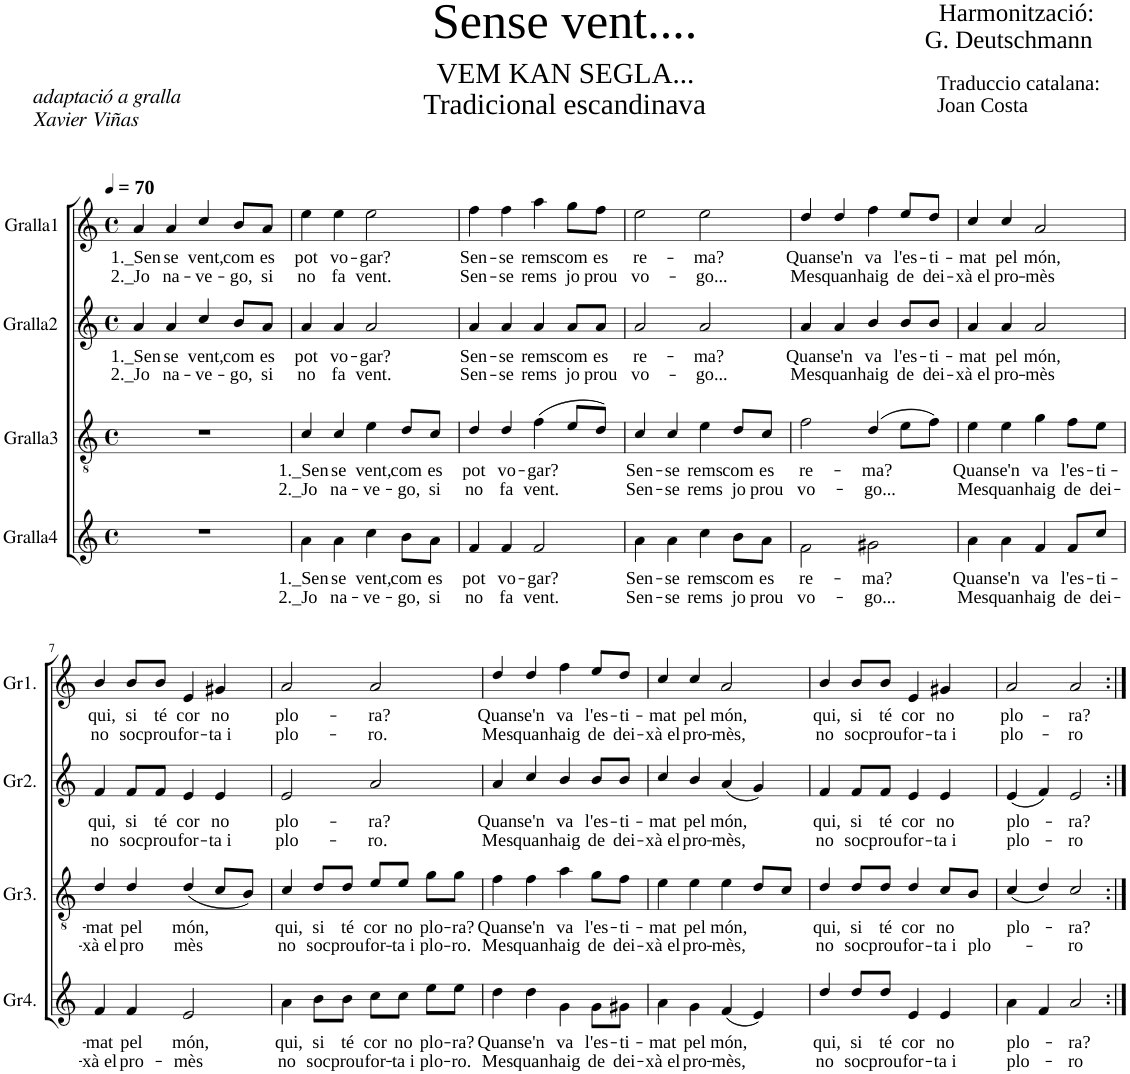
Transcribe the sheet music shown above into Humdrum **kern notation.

**kern	**text	**text	**kern	**text	**text	**kern	**text	**text	**kern	**text	**text
*part4	*part4	*part4	*part3	*part3	*part3	*part2	*part2	*part2	*part1	*part1	*part1
*staff4	*staff4	*staff4	*staff3	*staff3	*staff3	*staff2	*staff2	*staff2	*staff1	*staff1	*staff1
*I"Gralla4	*	*	*I"Gralla3	*	*	*I"Gralla2	*	*	*I"Gralla1	*	*
*I'Gr4.	*	*	*I'Gr3.	*	*	*I'Gr2.	*	*	*I'Gr1.	*	*
*clefG2	*	*	*clefGv2	*	*	*clefG2	*	*	*clefG2	*	*
*k[]	*	*	*k[]	*	*	*k[]	*	*	*k[]	*	*
*M4/4	*	*	*M4/4	*	*	*M4/4	*	*	*M4/4	*	*
*met(c)	*	*	*met(c)	*	*	*met(c)	*	*	*met(c)	*	*
*MM70	*	*	*MM70	*	*	*MM70	*	*	*MM70	*	*
=1	=1	=1	=1	=1	=1	=1	=1	=1	=1	=1	=1
!	!	!	!	!	!	!	!LO:LY:b	!LO:LY:b	!	!LO:LY:b	!LO:LY:b
1r	.	.	1r	.	.	4a/	1._Sen-	2._Jo	4a/	1._Sen-	2._Jo
!	!	!	!	!	!	!	!LO:LY:b	!LO:LY:b	!	!LO:LY:b	!LO:LY:b
.	.	.	.	.	.	4a/	-se	na-	4a/	-se	na-
!	!	!	!	!	!	!	!LO:LY:b	!LO:LY:b	!	!LO:LY:b	!LO:LY:b
.	.	.	.	.	.	4cc/	vent,	-ve-	4cc/	vent,	-ve-
!	!	!	!	!	!	!	!LO:LY:b	!LO:LY:b	!	!LO:LY:b	!LO:LY:b
.	.	.	.	.	.	8b/L	com	-go,	8b/L	com	-go,
!	!	!	!	!	!	!	!LO:LY:b	!LO:LY:b	!	!LO:LY:b	!LO:LY:b
.	.	.	.	.	.	8a/J	es	si	8a/J	es	si
=2	=2	=2	=2	=2	=2	=2	=2	=2	=2	=2	=2
!	!LO:LY:b	!LO:LY:b	!	!LO:LY:b	!LO:LY:b	!	!LO:LY:b	!LO:LY:b	!	!LO:LY:b	!LO:LY:b
4a\	1._Sen-	2._Jo	4c/	1._Sen-	2._Jo	4a/	pot	no	4ee\	pot	no
!	!LO:LY:b	!LO:LY:b	!	!LO:LY:b	!LO:LY:b	!	!LO:LY:b	!LO:LY:b	!	!LO:LY:b	!LO:LY:b
4a\	-se	na-	4c/	-se	na-	4a/	vo-	fa	4ee\	vo-	fa
!	!LO:LY:b	!LO:LY:b	!	!LO:LY:b	!LO:LY:b	!	!LO:LY:b	!LO:LY:b	!	!LO:LY:b	!LO:LY:b
4cc\	vent,	-ve-	4e\	vent,	-ve-	2a/	-gar?	vent.	2ee\	-gar?	vent.
!	!LO:LY:b	!LO:LY:b	!	!LO:LY:b	!LO:LY:b	!	!	!	!	!	!
8b\L	com	-go,	8d/L	com	-go,	.	.	.	.	.	.
!	!LO:LY:b	!LO:LY:b	!	!LO:LY:b	!LO:LY:b	!	!	!	!	!	!
8a\J	es	si	8c/J	es	si	.	.	.	.	.	.
=3	=3	=3	=3	=3	=3	=3	=3	=3	=3	=3	=3
!	!LO:LY:b	!LO:LY:b	!	!LO:LY:b	!LO:LY:b	!	!LO:LY:b	!LO:LY:b	!	!LO:LY:b	!LO:LY:b
4f/	pot	no	4d/	pot	no	4a/	Sen-	Sen-	4ff\	Sen-	Sen-
!	!LO:LY:b	!LO:LY:b	!	!LO:LY:b	!LO:LY:b	!	!LO:LY:b	!LO:LY:b	!	!LO:LY:b	!LO:LY:b
4f/	vo-	fa	4d/	vo-	fa	4a/	-se	-se	4ff\	-se	-se
!	!LO:LY:b	!LO:LY:b	!	!LO:LY:b	!LO:LY:b	!	!LO:LY:b	!LO:LY:b	!	!LO:LY:b	!LO:LY:b
2f/	-gar?	vent.	(4f\	-gar?	vent.	4a/	rems	rems	4aa\	rems	rems
!	!	!	!	!	!	!	!LO:LY:b	!LO:LY:b	!	!LO:LY:b	!LO:LY:b
.	.	.	8e/L	.	.	8a/L	com	jo	8gg\L	com	jo
!	!	!	!	!	!	!	!LO:LY:b	!LO:LY:b	!	!LO:LY:b	!LO:LY:b
.	.	.	8d/J)	.	.	8a/J	es	prou	8ff\J	es	prou
=4	=4	=4	=4	=4	=4	=4	=4	=4	=4	=4	=4
!	!LO:LY:b	!LO:LY:b	!	!LO:LY:b	!LO:LY:b	!	!LO:LY:b	!LO:LY:b	!	!LO:LY:b	!LO:LY:b
4a\	Sen-	Sen-	4c/	Sen-	Sen-	2a/	re-	vo-	2ee\	re-	vo-
!	!LO:LY:b	!LO:LY:b	!	!LO:LY:b	!LO:LY:b	!	!	!	!	!	!
4a\	-se	-se	4c/	-se	-se	.	.	.	.	.	.
!	!LO:LY:b	!LO:LY:b	!	!LO:LY:b	!LO:LY:b	!	!LO:LY:b	!LO:LY:b	!	!LO:LY:b	!LO:LY:b
4cc\	rems	rems	4e\	rems	rems	2a/	-ma?	-go...	2ee\	-ma?	-go...
!	!LO:LY:b	!LO:LY:b	!	!LO:LY:b	!LO:LY:b	!	!	!	!	!	!
8b\L	com	jo	8d/L	com	jo	.	.	.	.	.	.
!	!LO:LY:b	!LO:LY:b	!	!LO:LY:b	!LO:LY:b	!	!	!	!	!	!
8a\J	es	prou	8c/J	es	prou	.	.	.	.	.	.
=5	=5	=5	=5	=5	=5	=5	=5	=5	=5	=5	=5
!	!LO:LY:b	!LO:LY:b	!	!LO:LY:b	!LO:LY:b	!	!LO:LY:b	!LO:LY:b	!	!LO:LY:b	!LO:LY:b
2f\	re-	vo-	2f\	re-	vo-	4a/	Quan	Mes	4dd/	Quan	Mes
!	!	!	!	!	!	!	!LO:LY:b	!LO:LY:b	!	!LO:LY:b	!LO:LY:b
.	.	.	.	.	.	4a/	se'n	quan	4dd/	se'n	quan
!	!LO:LY:b	!LO:LY:b	!	!LO:LY:b	!LO:LY:b	!	!LO:LY:b	!LO:LY:b	!	!LO:LY:b	!LO:LY:b
2g#X\	-ma?	-go...	(4d/	-ma?	-go...	4b/	va	haig	4ff\	va	haig
!	!	!	!	!	!	!	!LO:LY:b	!LO:LY:b	!	!LO:LY:b	!LO:LY:b
.	.	.	8e\L	.	.	8b/L	l'es-	de	8ee/L	l'es-	de
!	!	!	!	!	!	!	!LO:LY:b	!LO:LY:b	!	!LO:LY:b	!LO:LY:b
.	.	.	8f\J)	.	.	8b/J	-ti-	dei-	8dd/J	-ti-	dei-
=6	=6	=6	=6	=6	=6	=6	=6	=6	=6	=6	=6
!	!LO:LY:b	!LO:LY:b	!	!LO:LY:b	!LO:LY:b	!	!LO:LY:b	!LO:LY:b	!	!LO:LY:b	!LO:LY:b
4a\	Quan	Mes	4e\	Quan	Mes	4a/	-mat	-xà el	4cc/	-mat	-xà el
!	!LO:LY:b	!LO:LY:b	!	!LO:LY:b	!LO:LY:b	!	!LO:LY:b	!LO:LY:b	!	!LO:LY:b	!LO:LY:b
4a\	se'n	quan	4e\	se'n	quan	4a/	pel	pro-	4cc/	pel	pro-
!	!LO:LY:b	!LO:LY:b	!	!LO:LY:b	!LO:LY:b	!	!LO:LY:b	!LO:LY:b	!	!LO:LY:b	!LO:LY:b
4f/	va	haig	4g\	va	haig	2a/	món,	-mès	2a/	món,	-mès
!	!LO:LY:b	!LO:LY:b	!	!LO:LY:b	!LO:LY:b	!	!	!	!	!	!
8f/L	l'es-	de	8f\L	l'es-	de	.	.	.	.	.	.
!	!LO:LY:b	!LO:LY:b	!	!LO:LY:b	!LO:LY:b	!	!	!	!	!	!
8cc/J	-ti-	dei-	8e\J	-ti-	dei-	.	.	.	.	.	.
!!LO:LB:g=z
=7	=7	=7	=7	=7	=7	=7	=7	=7	=7	=7	=7
!	!LO:LY:b	!LO:LY:b	!	!LO:LY:b	!LO:LY:b	!	!LO:LY:b	!LO:LY:b	!	!LO:LY:b	!LO:LY:b
4f/	-mat	-xà el	4d/	-mat	-xà el	4f/	qui,	no	4b/	qui,	no
!	!LO:LY:b	!LO:LY:b	!	!LO:LY:b	!LO:LY:b	!	!LO:LY:b	!LO:LY:b	!	!LO:LY:b	!LO:LY:b
4f/	pel	pro-	4d/	pel	pro	8f/L	si	soc	8b/L	si	soc
!	!	!	!	!	!	!	!LO:LY:b	!LO:LY:b	!	!LO:LY:b	!LO:LY:b
.	.	.	.	.	.	8f/J	té	prou	8b/J	té	prou
!	!LO:LY:b	!LO:LY:b	!	!LO:LY:b	!LO:LY:b	!	!LO:LY:b	!LO:LY:b	!	!LO:LY:b	!LO:LY:b
2e/	món,	-mès	(4d/	món,	-mès	4e/	cor	for-	4e/	cor	for-
!	!	!	!	!	!	!	!LO:LY:b	!LO:LY:b	!	!LO:LY:b	!LO:LY:b
.	.	.	8c/L	.	.	4e/	no	-ta i	4g#X/	no	-ta i
.	.	.	8B/J)	.	.	.	.	.	.	.	.
=8	=8	=8	=8	=8	=8	=8	=8	=8	=8	=8	=8
!	!LO:LY:b	!LO:LY:b	!	!LO:LY:b	!LO:LY:b	!	!LO:LY:b	!LO:LY:b	!	!LO:LY:b	!LO:LY:b
4a\	qui,	no	4c/	qui,	no	2e/	plo-	plo-	2a/	plo-	plo-
!	!LO:LY:b	!LO:LY:b	!	!LO:LY:b	!LO:LY:b	!	!	!	!	!	!
8b\L	si	soc	8d/L	si	soc	.	.	.	.	.	.
!	!LO:LY:b	!LO:LY:b	!	!LO:LY:b	!LO:LY:b	!	!	!	!	!	!
8b\J	té	prou	8d/J	té	prou	.	.	.	.	.	.
!	!LO:LY:b	!LO:LY:b	!	!LO:LY:b	!LO:LY:b	!	!LO:LY:b	!LO:LY:b	!	!LO:LY:b	!LO:LY:b
8cc\L	cor	for-	8e/L	cor	for-	2a/	-ra?	-ro.	2a/	-ra?	-ro.
!	!LO:LY:b	!LO:LY:b	!	!LO:LY:b	!LO:LY:b	!	!	!	!	!	!
8cc\J	no	-ta i	8e/J	no	-ta i	.	.	.	.	.	.
!	!LO:LY:b	!LO:LY:b	!	!LO:LY:b	!LO:LY:b	!	!	!	!	!	!
8ee\L	plo-	plo-	8g\L	plo-	plo-	.	.	.	.	.	.
!	!LO:LY:b	!LO:LY:b	!	!LO:LY:b	!LO:LY:b	!	!	!	!	!	!
8ee\J	-ra?	-ro.	8g\J	-ra?	-ro.	.	.	.	.	.	.
=9	=9	=9	=9	=9	=9	=9	=9	=9	=9	=9	=9
!	!LO:LY:b	!LO:LY:b	!	!LO:LY:b	!LO:LY:b	!	!LO:LY:b	!LO:LY:b	!	!LO:LY:b	!LO:LY:b
4dd\	Quan	Mes	4f\	Quan	Mes	4a/	Quan	Mes	4dd/	Quan	Mes
!	!LO:LY:b	!LO:LY:b	!	!LO:LY:b	!LO:LY:b	!	!LO:LY:b	!LO:LY:b	!	!LO:LY:b	!LO:LY:b
4dd\	se'n	quan	4f\	se'n	quan	4cc/	se'n	quan	4dd/	se'n	quan
!	!LO:LY:b	!LO:LY:b	!	!LO:LY:b	!LO:LY:b	!	!LO:LY:b	!LO:LY:b	!	!LO:LY:b	!LO:LY:b
4g\	va	haig	4a\	va	haig	4b/	va	haig	4ff\	va	haig
!	!LO:LY:b	!LO:LY:b	!	!LO:LY:b	!LO:LY:b	!	!LO:LY:b	!LO:LY:b	!	!LO:LY:b	!LO:LY:b
8g\L	l'es-	de	8g\L	l'es-	de	8b/L	l'es-	de	8ee/L	l'es-	de
!	!LO:LY:b	!LO:LY:b	!	!LO:LY:b	!LO:LY:b	!	!LO:LY:b	!LO:LY:b	!	!LO:LY:b	!LO:LY:b
8g#X\J	-ti-	dei-	8f\J	-ti-	dei-	8b/J	-ti-	dei-	8dd/J	-ti-	dei-
=10	=10	=10	=10	=10	=10	=10	=10	=10	=10	=10	=10
!	!LO:LY:b	!LO:LY:b	!	!LO:LY:b	!LO:LY:b	!	!LO:LY:b	!LO:LY:b	!	!LO:LY:b	!LO:LY:b
4a\	-mat	-xà el	4e\	-mat	-xà el	4cc/	-mat	-xà el	4cc/	-mat	-xà el
!	!LO:LY:b	!LO:LY:b	!	!LO:LY:b	!LO:LY:b	!	!LO:LY:b	!LO:LY:b	!	!LO:LY:b	!LO:LY:b
4g\	pel	pro-	4e\	pel	pro-	4b/	pel	pro-	4cc/	pel	pro-
!	!LO:LY:b	!LO:LY:b	!	!LO:LY:b	!LO:LY:b	!	!LO:LY:b	!LO:LY:b	!	!LO:LY:b	!LO:LY:b
(4f/	món,	-mès,	4e\	món,	-mès,	(4a/	món,	-mès,	2a/	món,	-mès,
4e/)	.	.	8d/L	.	.	4g/)	.	.	.	.	.
.	.	.	8c/J	.	.	.	.	.	.	.	.
=11	=11	=11	=11	=11	=11	=11	=11	=11	=11	=11	=11
!	!LO:LY:b	!LO:LY:b	!	!LO:LY:b	!LO:LY:b	!	!LO:LY:b	!LO:LY:b	!	!LO:LY:b	!LO:LY:b
4dd/	qui,	no	4d/	qui,	no	4f/	qui,	no	4b/	qui,	no
!	!LO:LY:b	!LO:LY:b	!	!LO:LY:b	!LO:LY:b	!	!LO:LY:b	!LO:LY:b	!	!LO:LY:b	!LO:LY:b
8dd/L	si	soc	8d/L	si	soc	8f/L	si	soc	8b/L	si	soc
!	!LO:LY:b	!LO:LY:b	!	!LO:LY:b	!LO:LY:b	!	!LO:LY:b	!LO:LY:b	!	!LO:LY:b	!LO:LY:b
8dd/J	té	prou	8d/J	té	prou	8f/J	té	prou	8b/J	té	prou
!	!LO:LY:b	!LO:LY:b	!	!LO:LY:b	!LO:LY:b	!	!LO:LY:b	!LO:LY:b	!	!LO:LY:b	!LO:LY:b
4e/	cor	for-	4d/	cor	for-	4e/	cor	for-	4e/	cor	-for-
!	!LO:LY:b	!LO:LY:b	!	!LO:LY:b	!LO:LY:b	!	!LO:LY:b	!LO:LY:b	!	!LO:LY:b	!LO:LY:b
4e/	no	-ta i	8c/L	no	-ta i	4e/	no	-ta i	4g#X/	no	ta i
!	!	!	!	!	!LO:LY:b	!	!	!	!	!	!
.	.	.	8B/J	.	plo-	.	.	.	.	.	.
=12	=12	=12	=12	=12	=12	=12	=12	=12	=12	=12	=12
!	!LO:LY:b	!LO:LY:b	!	!LO:LY:b	!	!	!LO:LY:b	!LO:LY:b	!	!LO:LY:b	!LO:LY:b
4a\	plo-	plo-	(4c/	plo-	.	(4e/	plo-	plo-	2a/	plo-	plo-
4f/	.	.	4d/)	.	.	4f/)	.	.	.	.	.
!	!LO:LY:b	!LO:LY:b	!	!LO:LY:b	!LO:LY:b	!	!LO:LY:b	!LO:LY:b	!	!LO:LY:b	!LO:LY:b
2a/	-ra?	-ro	2c/	-ra?	-ro	2e/	-ra?	-ro	2a/	-ra?	-ro
=:|!	=:|!	=:|!	=:|!	=:|!	=:|!	=:|!	=:|!	=:|!	=:|!	=:|!	=:|!
*-	*-	*-	*-	*-	*-	*-	*-	*-	*-	*-	*-
